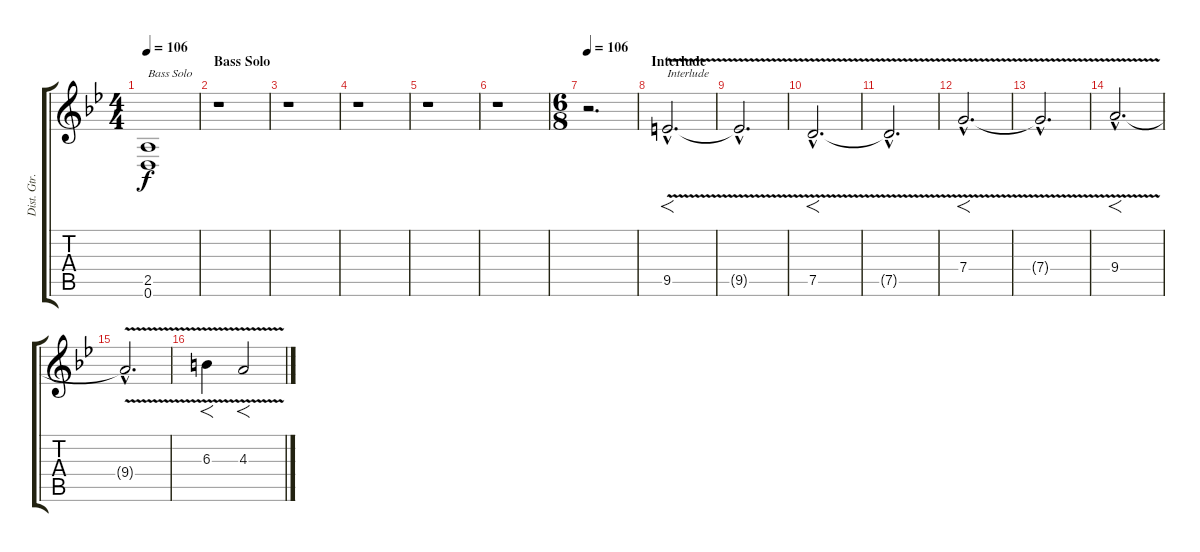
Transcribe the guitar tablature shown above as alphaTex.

\track ("Dist. Gtr.1" "Dist. Gtr.") {instrument distortionguitar}
\staff {score tabs}
\tuning (D4 A3 F3 C3 G2 D2) {hide}
\ts (4 4)
\tempo 106
\clef g2
\ks bb
(2.5{t} 0.6{t}).1{txt "Bass Solo" dy f volume 0} |
\section ("" "Bass Solo")
r.1{volume 13} |
r.1 |
r.1 |
r.1 |
r.1 |
\ts (6 8)
\tempo 106
r.2{d volume 11} |
\section ("" "Interlude")
9.5{v hac}.2{f d txt "Interlude"} |
9.5{hac t}.2{d} |
7.5{v hac}.2{f d} |
7.5{hac t}.2{d} |
7.4{v hac}.2{f d} |
7.4{hac t}.2{d} |
9.4{v hac}.2{f d} |
9.4{hac t}.2{d} |
6.3{v}.4{f} 4.3{v}.2{f}
